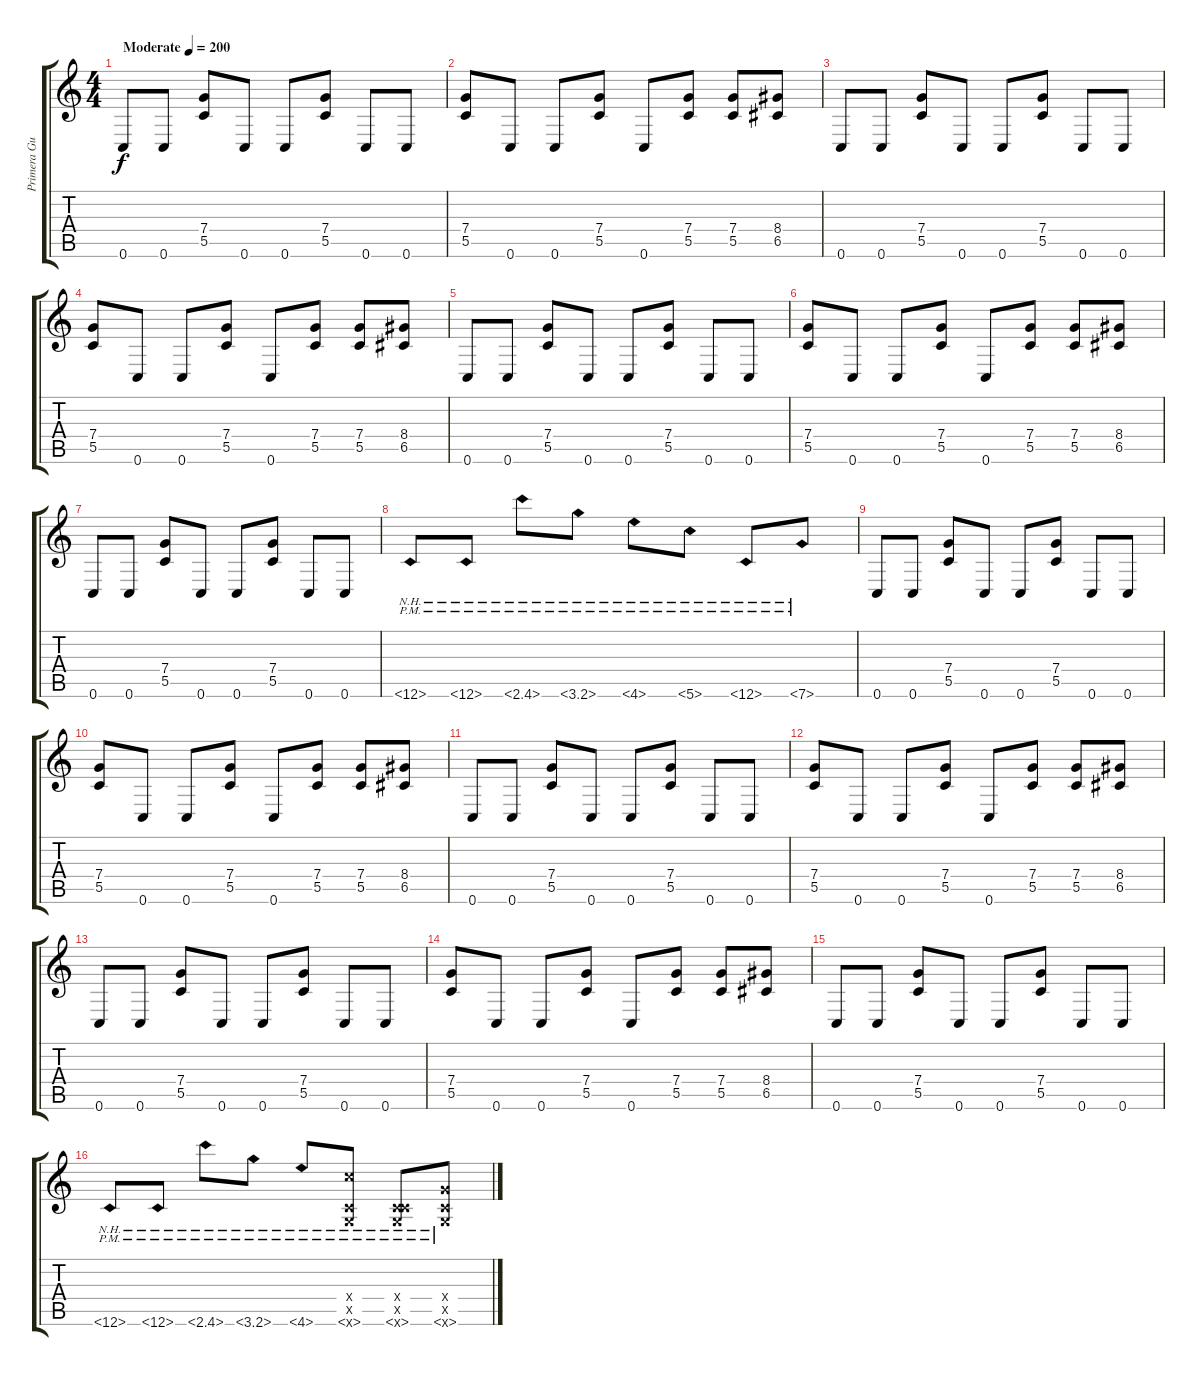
\track ("Primera Guitarra" "Primera Gu") {instrument distortionguitar}
\staff {score tabs}
\tuning (D4 A3 F3 C3 G2 C2) {hide}
\ts (4 4)
\tempo (200 "Moderate")
\clef g2
\ks c
0.6.8{dy f instrument distortionguitar} 0.6.8 (7.4 5.5).8 0.6.8 0.6.8 (7.4 5.5).8 0.6.8 0.6.8 |
(7.4 5.5).8 0.6.8 0.6.8 (7.4 5.5).8 0.6.8 (7.4 5.5).8 (7.4 5.5).8 (8.4 6.5).8 |
0.6.8 0.6.8 (7.4 5.5).8 0.6.8 0.6.8 (7.4 5.5).8 0.6.8 0.6.8 |
(7.4 5.5).8 0.6.8 0.6.8 (7.4 5.5).8 0.6.8 (7.4 5.5).8 (7.4 5.5).8 (8.4 6.5).8 |
0.6.8 0.6.8 (7.4 5.5).8 0.6.8 0.6.8 (7.4 5.5).8 0.6.8 0.6.8 |
(7.4 5.5).8 0.6.8 0.6.8 (7.4 5.5).8 0.6.8 (7.4 5.5).8 (7.4 5.5).8 (8.4 6.5).8 |
0.6.8 0.6.8 (7.4 5.5).8 0.6.8 0.6.8 (7.4 5.5).8 0.6.8 0.6.8 |
0.6{nh pm}.8 1.6{nh pm}.8 2.6{nh pm}.8 3.6{nh pm}.8 4.6{nh pm}.8 5.6{nh pm}.8 6.6{nh pm}.8 7.6{nh pm}.8 |
0.6.8 0.6.8 (7.4 5.5).8 0.6.8 0.6.8 (7.4 5.5).8 0.6.8 0.6.8 |
(7.4 5.5).8 0.6.8 0.6.8 (7.4 5.5).8 0.6.8 (7.4 5.5).8 (7.4 5.5).8 (8.4 6.5).8 |
0.6.8 0.6.8 (7.4 5.5).8 0.6.8 0.6.8 (7.4 5.5).8 0.6.8 0.6.8 |
(7.4 5.5).8 0.6.8 0.6.8 (7.4 5.5).8 0.6.8 (7.4 5.5).8 (7.4 5.5).8 (8.4 6.5).8 |
0.6.8 0.6.8 (7.4 5.5).8 0.6.8 0.6.8 (7.4 5.5).8 0.6.8 0.6.8 |
(7.4 5.5).8 0.6.8 0.6.8 (7.4 5.5).8 0.6.8 (7.4 5.5).8 (7.4 5.5).8 (8.4 6.5).8 |
0.6.8 0.6.8 (7.4 5.5).8 0.6.8 0.6.8 (7.4 5.5).8 0.6.8 0.6.8 |
0.6{nh pm}.8 1.6{nh pm}.8 2.6{nh pm}.8 3.6{nh pm}.8 4.6{nh pm}.8 (0.4{x} 0.5{x} 5.6{nh pm x}).8 (0.4{x} 0.5{x} 6.6{nh pm x}).8 (0.4{x} 0.5{x} 7.6{nh pm x}).8
